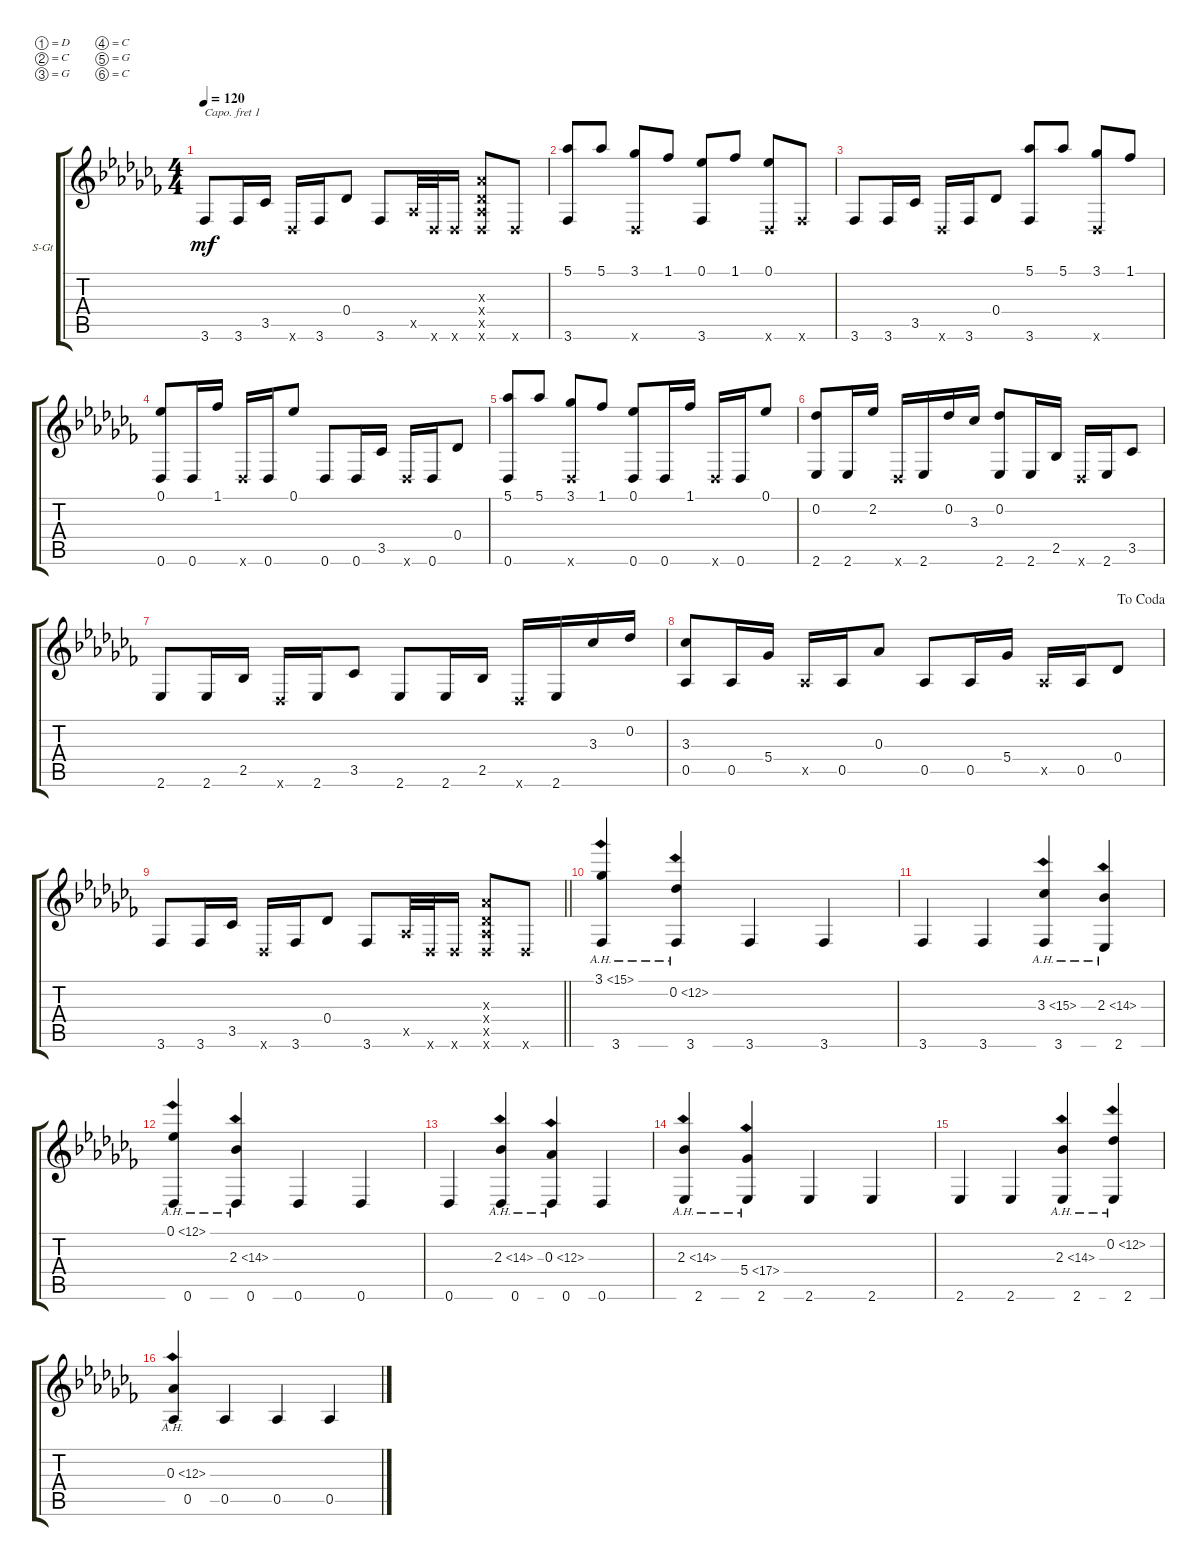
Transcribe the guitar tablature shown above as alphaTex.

\defaultSystemsLayout 4
\bracketExtendMode groupsimilarinstruments
\firstSystemTrackNameOrientation horizontal
\otherSystemsTrackNameOrientation horizontal
\track ("Steel Guitar" "S-Gt") {instrument acousticguitarsteel}
\staff {score tabs}
\capo 1
\tuning (D4 C4 G3 C3 G2 C2)
\ts (4 4)
\tempo 120
\clef g2
\ks cb
3.6.8{dy mf} 3.6.16 3.5.16 0.6{x}.16 3.6.16 0.4.8 3.6.8 0.5{x}.32 0.6{x}.32 0.6{x}.16 (0.6{x} 0.5{x} 0.4{x} 0.3{x}).8 0.6{x}.8 |
(3.6 5.1).8 5.1.8 (3.1 0.6{x}).8 1.1.8 (0.1 3.6).8 1.1.8 (0.1 0.6{x}).8 3.6{x}.8 |
3.6.8 3.6.16 3.5.16 0.6{x}.16 3.6.16 0.4.8 (5.1 3.6).8 5.1.8 (3.1 0.6{x}).8 1.1.8 |
(0.1 0.6).8 0.6.16 1.1.16 0.6{x}.16 0.6.16 0.1.8 0.6.8 0.6.16 3.5.16 0.6{x}.16 0.6.16 0.4.8 |
(0.6 5.1).8 5.1.8 (3.1 0.6{x}).8 1.1.8 (0.1 0.6).8 0.6.16 1.1.16 0.6{x}.16 0.6.16 0.1.8 |
(0.2 2.6).8 2.6.16 2.2.16 0.6{x}.16 2.6.16 0.2.16 3.3.16 (2.6 0.2).8 2.6.16 2.5.16 0.6{x}.16 2.6.16 3.5.8 |
2.6.8 2.6.16 2.5.16 0.6{x}.16 2.6.16 3.5.8 2.6.8 2.6.16 2.5.16 0.6{x}.16 2.6.16 3.3.16 0.2.16 |
\jump dacoda
(0.5 3.3).8 0.5.16 5.4.16 0.5{x}.16 0.5.16 0.3.8 0.5.8 0.5.16 5.4.16 0.5{x}.16 0.5.16 0.4.8 |
\barLineRight lightlight
3.6.8 3.6.16 3.5.16 0.6{x}.16 3.6.16 0.4.8 3.6.8 0.5{x}.32 0.6{x}.32 0.6{x}.16 (0.6{x} 0.5{x} 0.4{x} 0.3{x}).8 0.6{x}.8 |
(3.6 3.1{ah 12}).4 (0.2{ah 12} 3.6).4 3.6.4 3.6.4 |
3.6.4 3.6.4 (3.6 3.3{ah 12}).4 (2.3{ah 12} 2.6).4 |
(0.6 0.1{ah 12}).4 (2.3{ah 12} 0.6).4 0.6.4 0.6.4 |
0.6.4 (0.6 2.3{ah 12}).4 (0.3{ah 12} 0.6).4 0.6.4 |
(2.6 2.3{ah 12}).4 (2.6 5.4{ah 12}).4 2.6.4 2.6.4 |
2.6.4 2.6.4 (2.6 2.3{ah 12}).4 (0.2{ah 12} 2.6).4 |
(0.5 0.3{ah 12}).4 0.5.4 0.5.4 0.5.4
